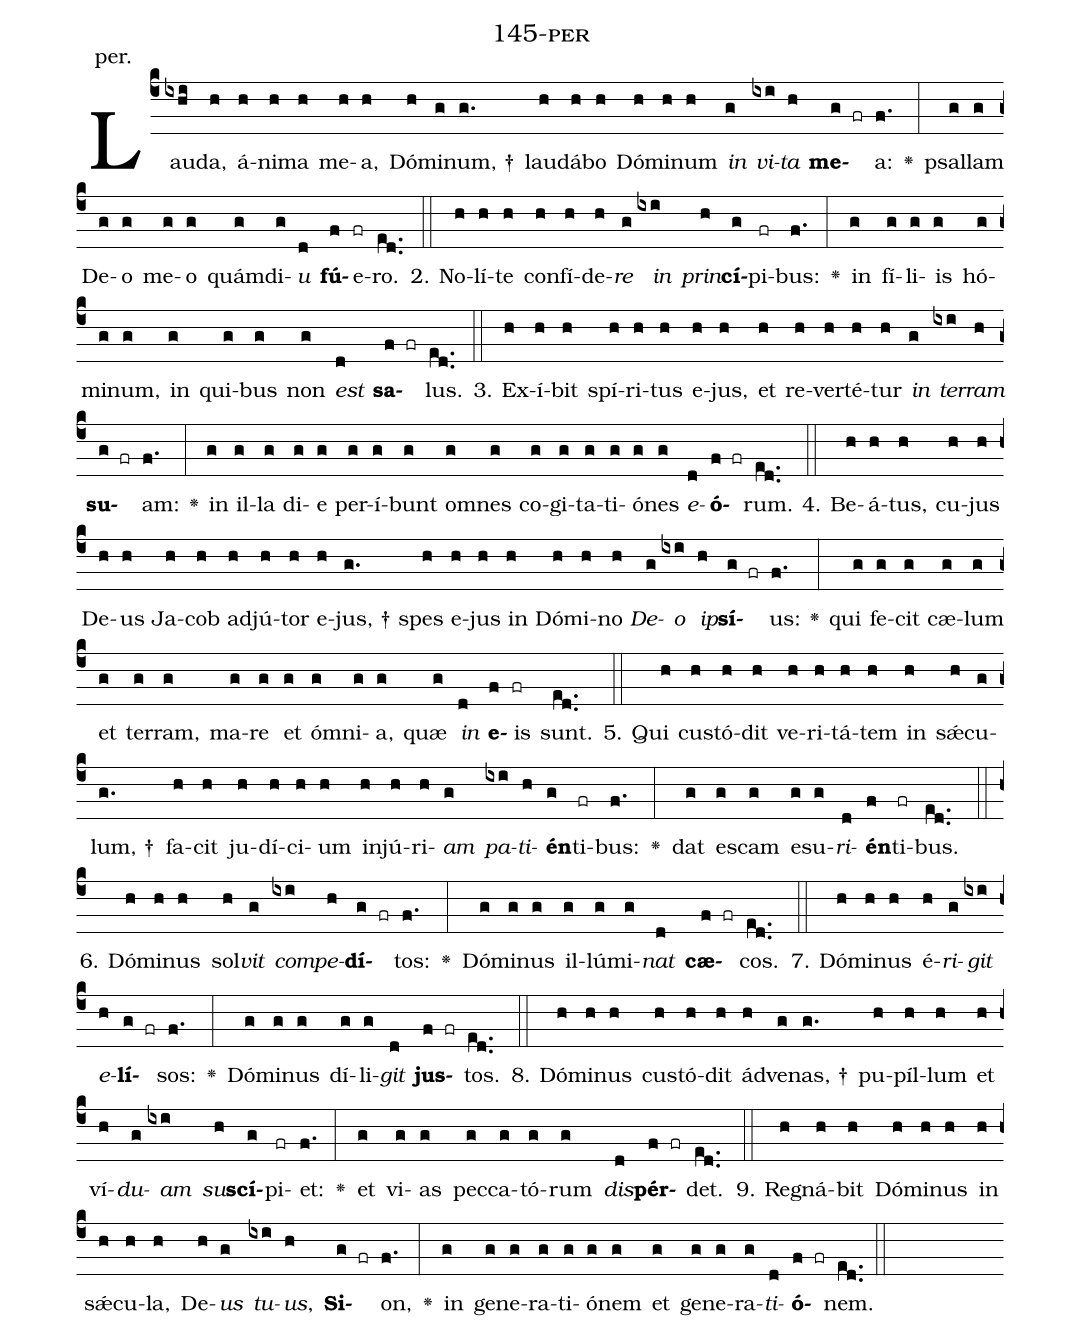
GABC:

name: 145-per;
annotation: per.;
%%
(c4)Lau(ixhi)da,(h) á(h)ni(h)ma(h) me(h)a,(h) Dó(h)mi(g)num, †(g.) lau(h)dá(h)bo(h) Dó(h)mi(h)num(h) <i>in</i>(g) <i>vi</i>(ixi)<i>ta</i>(h) <b>me</b>(g fr)a:(f.) <v>\greheightstar</v>(:) psal(g)lam(g) De(g)o(g) me(g)o(g) quám(g)di(g)<i>u</i>(d) <b>fú</b>(f)e(fr)ro.(ed..) (::)
2. No(h)lí(h)te(h) con(h)fí(h)de(h)<i>re</i>(g) <i>in</i>(ixi) <i>prin</i>(h)<b>cí</b>(g)pi(fr)bus:(f.) <v>\greheightstar</v>(:) in(g) fí(g)li(g)is(g) hó(g)mi(g)num,(g) in(g) qui(g)bus(g) non(g) <i>est</i>(d) <b>sa</b>(f fr)lus.(ed..) (::)
3. Ex(h)í(h)bit(h) spí(h)ri(h)tus(h) e(h)jus,(h) et(h) re(h)ver(h)té(h)tur(h) <i>in</i>(g) <i>ter</i>(ixi)<i>ram</i>(h) <b>su</b>(g fr)am:(f.) <v>\greheightstar</v>(:) in(g) il(g)la(g) di(g)e(g) per(g)í(g)bunt(g) om(g)nes(g) co(g)gi(g)ta(g)ti(g)ó(g)nes(g) <i>e</i>(d)<b>ó</b>(f fr)rum.(ed..) (::)
4. Be(h)á(h)tus,(h) cu(h)jus(h) De(h)us(h) Ja(h)cob(h) ad(h)jú(h)tor(h) e(h)jus, †(g.) spes(h) e(h)jus(h) in(h) Dó(h)mi(h)no(h) <i>De</i>(g)<i>o</i>(ixi) <i>ip</i>(h)<b>sí</b>(g fr)us:(f.) <v>\greheightstar</v>(:) qui(g) fe(g)cit(g) cæ(g)lum(g) et(g) ter(g)ram,(g) ma(g)re(g) et(g) óm(g)ni(g)a,(g) quæ(g) <i>in</i>(d) <b>e</b>(f)is(fr) sunt.(ed..) (::)
5. Qui(h) cus(h)tó(h)dit(h) ve(h)ri(h)tá(h)tem(h) in(h) sǽ(h)cu(g)lum, †(g.) fa(h)cit(h) ju(h)dí(h)ci(h)um(h) in(h)jú(h)ri(h)<i>am</i>(g) <i>pa</i>(ixi)<i>ti</i>(h)<b>én</b>(g)ti(fr)bus:(f.) <v>\greheightstar</v>(:) dat(g) es(g)cam(g) e(g)su(g)<i>ri</i>(d)<b>én</b>(f)ti(fr)bus.(ed..) (::)
6. Dó(h)mi(h)nus(h) sol(h)<i>vit</i>(g) <i>com</i>(ixi)<i>pe</i>(h)<b>dí</b>(g fr)tos:(f.) <v>\greheightstar</v>(:) Dó(g)mi(g)nus(g) il(g)lú(g)mi(g)<i>nat</i>(d) <b>cæ</b>(f fr)cos.(ed..) (::)
7. Dó(h)mi(h)nus(h) é(h)<i>ri</i>(g)<i>git</i>(ixi) <i>e</i>(h)<b>lí</b>(g fr)sos:(f.) <v>\greheightstar</v>(:) Dó(g)mi(g)nus(g) dí(g)li(g)<i>git</i>(d) <b>jus</b>(f fr)tos.(ed..) (::)
8. Dó(h)mi(h)nus(h) cus(h)tó(h)dit(h) ád(h)ve(g)nas, †(g.) pu(h)píl(h)lum(h) et(h) ví(h)<i>du</i>(g)<i>am</i>(ixi) <i>su</i>(h)<b>scí</b>(g)pi(fr)et:(f.) <v>\greheightstar</v>(:) et(g) vi(g)as(g) pec(g)ca(g)tó(g)rum(g) <i>dis</i>(d)<b>pér</b>(f fr)det.(ed..) (::)
9. Re(h)gná(h)bit(h) Dó(h)mi(h)nus(h) in(h) sǽ(h)cu(h)la,(h) De(h)<i>us</i>(g) <i>tu</i>(ixi)<i>us</i>,(h) <b>Si</b>(g fr)on,(f.) <v>\greheightstar</v>(:) in(g) ge(g)ne(g)ra(g)ti(g)ó(g)nem(g) et(g) ge(g)ne(g)ra(g)<i>ti</i>(d)<b>ó</b>(f fr)nem.(ed..) (::)
